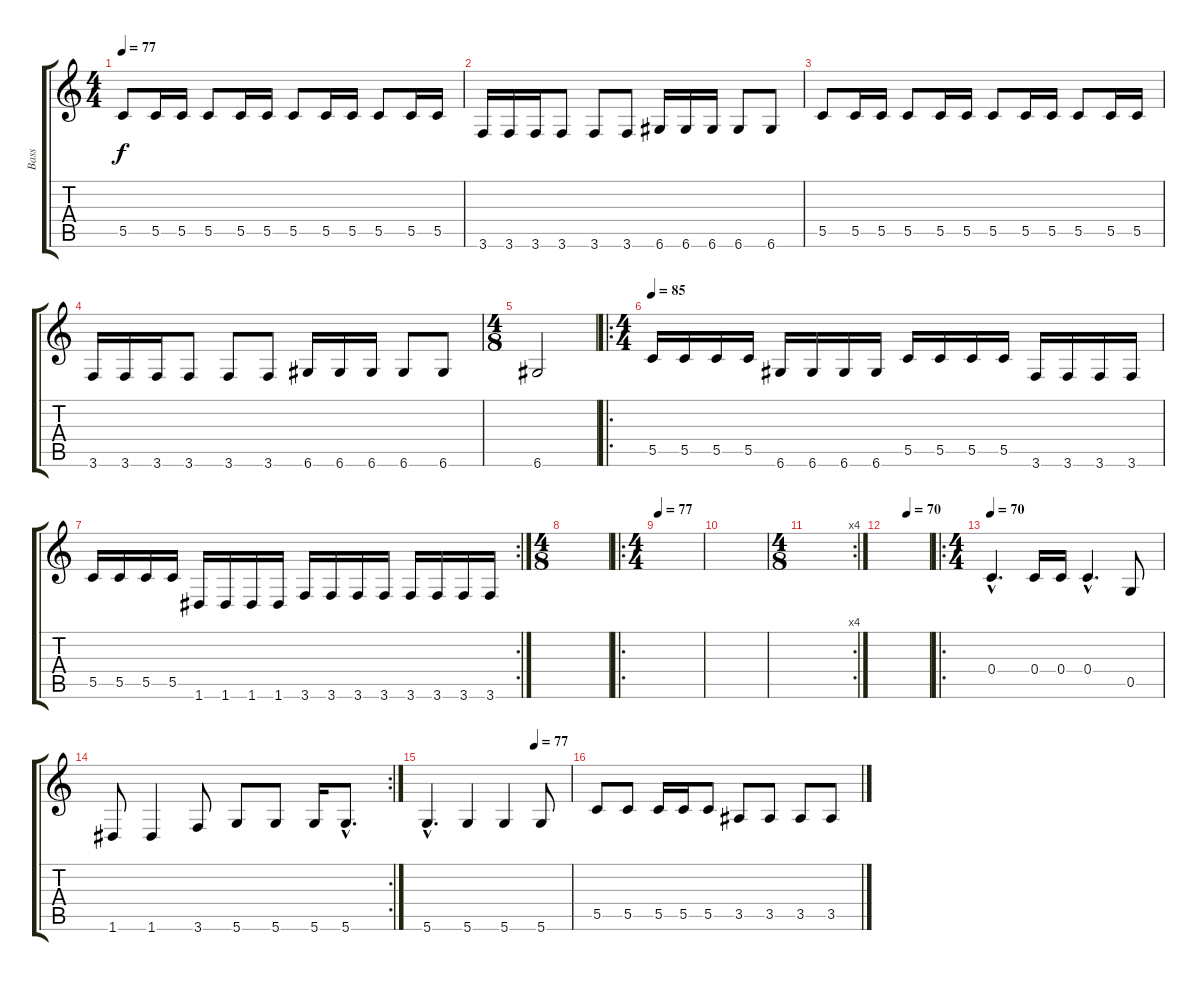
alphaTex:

\track ("Bass" "Bass") {instrument electricbasspick}
\staff {score tabs}
\tuning (D4 A3 F3 C3 G2 D2) {hide}
\ts (4 4)
\tempo 77
\clef g2
\ks c
5.5.8{dy f} 5.5.16 5.5.16 5.5.8 5.5.16 5.5.16 5.5.8 5.5.16 5.5.16 5.5.8 5.5.16 5.5.16 |
3.6.16 3.6.16 3.6.16 3.6.8 3.6.8 3.6.8 6.6.16 6.6.16 6.6.16 6.6.8 6.6.8 |
5.5.8 5.5.16 5.5.16 5.5.8 5.5.16 5.5.16 5.5.8 5.5.16 5.5.16 5.5.8 5.5.16 5.5.16 |
3.6.16 3.6.16 3.6.16 3.6.8 3.6.8 3.6.8 6.6.16 6.6.16 6.6.16 6.6.8 6.6.8 |
\ts (4 8)
6.6.2 |
\ro
\ts (4 4)
\tempo 85
5.5.16 5.5.16 5.5.16 5.5.16 6.6.16 6.6.16 6.6.16 6.6.16 5.5.16 5.5.16 5.5.16 5.5.16 3.6.16 3.6.16 3.6.16 3.6.16 |
\rc 2
5.5.16 5.5.16 5.5.16 5.5.16 1.6.16 1.6.16 1.6.16 1.6.16 3.6.16 3.6.16 3.6.16 3.6.16 3.6.16 3.6.16 3.6.16 3.6.16 |
\ts (4 8)
|
\ro
\ts (4 4)
\tempo 77
|
|
\rc 4
\ts (4 8)
|
\tempo (70 0.5)
|
\ro
\ts (4 4)
\tempo 70
0.4{hac}.4{d volume 16} 0.4.16 0.4.16 0.4{hac}.4{d} 0.5.8 |
\rc 2
1.6.8 1.6.4 3.6.8 5.6.8 5.6.8 5.6.16 5.6{hac}.8{d} |
\tempo (77 0.75)
5.6{hac}.4{d} 5.6.4 5.6.4 5.6.8 |
5.5.8{volume 10} 5.5.8 5.5.16 5.5.16 5.5.8 3.5.8 3.5.8 3.5.8 3.5.8
